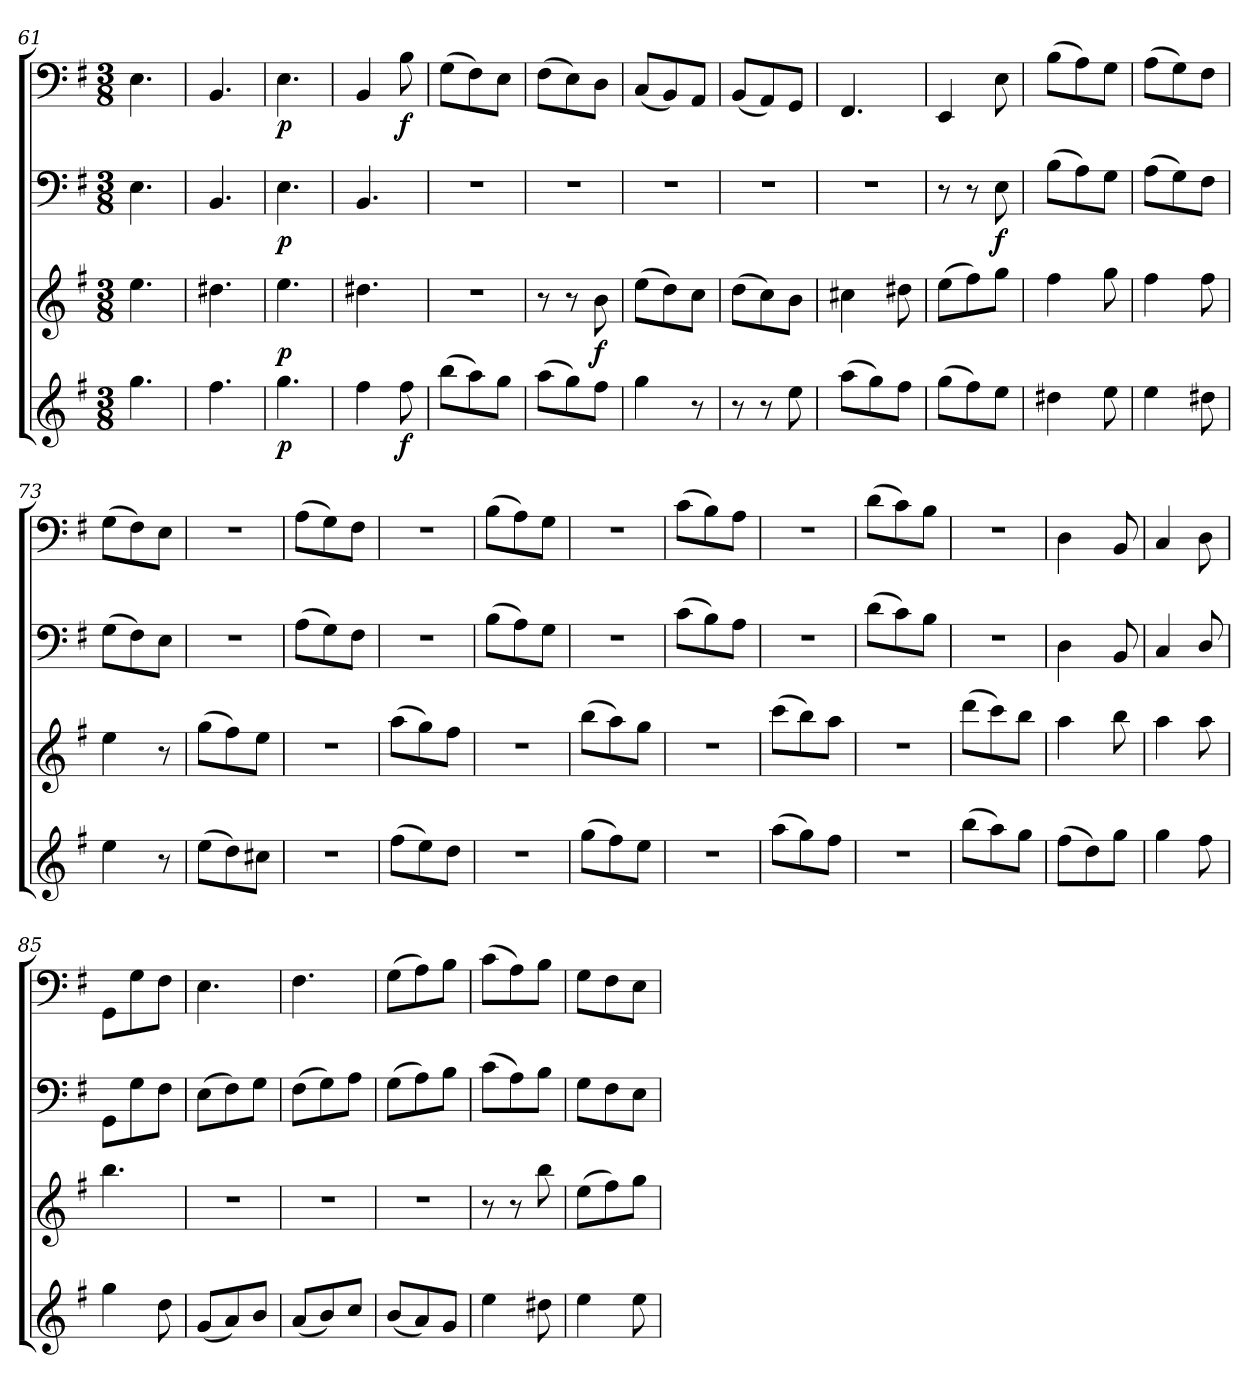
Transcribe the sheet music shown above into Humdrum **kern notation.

**kern	**dynam	**kern	**dynam	**kern	**dynam	**kern	**dynam
*part4	*part4	*part3	*part3	*part2	*part2	*part1	*part1
*staff4	*staff4	*staff3	*staff3	*staff2	*staff2	*staff1	*staff1
*clefG2	*	*clefG2	*	*clefF4	*	*clefF4	*
*k[f#]	*	*k[f#]	*	*k[f#]	*	*k[f#]	*
*e:	*	*e:	*	*e:	*	*e:	*
*M3/8	*	*M3/8	*	*M3/8	*	*M3/8	*
=61	=61	=61	=61	=61	=61	=61	=61
4.gg\	.	4.ee\	.	4.E\	.	4.E\	.
=62	=62	=62	=62	=62	=62	=62	=62
4.ff#\	.	4.dd#X\	.	4.BB/	.	4.BB/	.
=63	=63	=63	=63	=63	=63	=63	=63
4.gg\	p	4.ee\	p	4.E\	p	4.E\	p
=64	=64	=64	=64	=64	=64	=64	=64
4ff#\	.	4.dd#X\	.	4.BB/	.	4BB/	.
8ff#\	f	.	.	.	.	8B\	f
=65	=65	=65	=65	=65	=65	=65	=65
(8bb\L	.	4.r	.	4.r	.	(8G\L	.
8aa\)	.	.	.	.	.	8F#\)	.
8gg\J	.	.	.	.	.	8E\J	.
=66	=66	=66	=66	=66	=66	=66	=66
(8aa\L	.	8r	.	4.r	.	(8F#\L	.
8gg\)	.	8r	.	.	.	8E\)	.
8ff#\J	.	8b\	f	.	.	8D\J	.
=67	=67	=67	=67	=67	=67	=67	=67
4gg\	.	(8ee\L	.	4.r	.	(8C/L	.
.	.	8dd\)	.	.	.	8BB/)	.
8r	.	8cc\J	.	.	.	8AA/J	.
=68	=68	=68	=68	=68	=68	=68	=68
8r	.	(8dd\L	.	4.r	.	(8BB/L	.
8r	.	8cc\)	.	.	.	8AA/)	.
8ee\	.	8b\J	.	.	.	8GG/J	.
=69	=69	=69	=69	=69	=69	=69	=69
(8aa\L	.	4cc#X\	.	4.r	.	4.FF#/	.
8gg\)	.	.	.	.	.	.	.
8ff#\J	.	8dd#X\	.	.	.	.	.
=70	=70	=70	=70	=70	=70	=70	=70
(8gg\L	.	(8ee\L	.	8r	.	4EE/	.
8ff#\)	.	8ff#\)	.	8r	.	.	.
8ee\J	.	8gg\J	.	8E\	f	8E\	.
=71	=71	=71	=71	=71	=71	=71	=71
4dd#X\	.	4ff#\	.	(8B\L	.	(8B\L	.
.	.	.	.	8A\)	.	8A\)	.
8ee\	.	8gg\	.	8G\J	.	8G\J	.
=72	=72	=72	=72	=72	=72	=72	=72
4ee\	.	4ff#\	.	(8A\L	.	(8A\L	.
.	.	.	.	8G\)	.	8G\)	.
8dd#X\	.	8ff#\	.	8F#\J	.	8F#\J	.
=73	=73	=73	=73	=73	=73	=73	=73
4ee\	.	4ee\	.	(8G\L	.	(8G\L	.
.	.	.	.	8F#\)	.	8F#\)	.
8r	.	8r	.	8E\J	.	8E\J	.
=74	=74	=74	=74	=74	=74	=74	=74
(8ee\L	.	(8gg\L	.	4.r	.	4.r	.
8dd\)	.	8ff#\)	.	.	.	.	.
8cc#X\J	.	8ee\J	.	.	.	.	.
=75	=75	=75	=75	=75	=75	=75	=75
4.r	.	4.r	.	(8A\L	.	(8A\L	.
.	.	.	.	8G\)	.	8G\)	.
.	.	.	.	8F#\J	.	8F#\J	.
=76	=76	=76	=76	=76	=76	=76	=76
(8ff#\L	.	(8aa\L	.	4.r	.	4.r	.
8ee\)	.	8gg\)	.	.	.	.	.
8dd\J	.	8ff#\J	.	.	.	.	.
=77	=77	=77	=77	=77	=77	=77	=77
4.r	.	4.r	.	(8B\L	.	(8B\L	.
.	.	.	.	8A\)	.	8A\)	.
.	.	.	.	8G\J	.	8G\J	.
=78	=78	=78	=78	=78	=78	=78	=78
(8gg\L	.	(8bb\L	.	4.r	.	4.r	.
8ff#\)	.	8aa\)	.	.	.	.	.
8ee\J	.	8gg\J	.	.	.	.	.
=79	=79	=79	=79	=79	=79	=79	=79
4.r	.	4.r	.	(8c\L	.	(8c\L	.
.	.	.	.	8B\)	.	8B\)	.
.	.	.	.	8A\J	.	8A\J	.
=80	=80	=80	=80	=80	=80	=80	=80
(8aa\L	.	(8ccc\L	.	4.r	.	4.r	.
8gg\)	.	8bb\)	.	.	.	.	.
8ff#\J	.	8aa\J	.	.	.	.	.
=81	=81	=81	=81	=81	=81	=81	=81
4.r	.	4.r	.	(8d\L	.	(8d\L	.
.	.	.	.	8c\)	.	8c\)	.
.	.	.	.	8B\J	.	8B\J	.
=82	=82	=82	=82	=82	=82	=82	=82
(8bb\L	.	(8ddd\L	.	4.r	.	4.r	.
8aa\)	.	8ccc\)	.	.	.	.	.
8gg\J	.	8bb\J	.	.	.	.	.
=83	=83	=83	=83	=83	=83	=83	=83
(8ff#\L	.	4aa\	.	4D\	.	4D\	.
8dd\)	.	.	.	.	.	.	.
8gg\J	.	8bb\	.	8BB/	.	8BB/	.
=84	=84	=84	=84	=84	=84	=84	=84
4gg\	.	4aa\	.	4C/	.	4C/	.
8ff#\	.	8aa\	.	8D/	.	8D\	.
=85	=85	=85	=85	=85	=85	=85	=85
4gg\	.	4.bb\	.	8GG\L	.	8GG\L	.
.	.	.	.	8G\	.	8G\	.
8dd\	.	.	.	8F#\J	.	8F#\J	.
=86	=86	=86	=86	=86	=86	=86	=86
(8g/L	.	4.r	.	(8E\L	.	4.E\	.
8a/)	.	.	.	8F#\)	.	.	.
8b/J	.	.	.	8G\J	.	.	.
=87	=87	=87	=87	=87	=87	=87	=87
(8a/L	.	4.r	.	(8F#\L	.	4.F#\	.
8b/)	.	.	.	8G\)	.	.	.
8cc/J	.	.	.	8A\J	.	.	.
=88	=88	=88	=88	=88	=88	=88	=88
(8b/L	.	4.r	.	(8G\L	.	(8G\L	.
8a/)	.	.	.	8A\)	.	8A\)	.
8g/J	.	.	.	8B\J	.	8B\J	.
=89	=89	=89	=89	=89	=89	=89	=89
4ee\	.	8r	.	(8c\L	.	(8c\L	.
.	.	8r	.	8A\)	.	8A\)	.
8dd#X\	.	8bb\	.	8B\J	.	8B\J	.
=90	=90	=90	=90	=90	=90	=90	=90
4ee\	.	(8ee\L	.	8G\L	.	8G\L	.
.	.	8ff#\)	.	8F#\	.	8F#\	.
8ee\	.	8gg\J	.	8E\J	.	8E\J	.
=	=	=	=	=	=	=	=
*-	*-	*-	*-	*-	*-	*-	*-
